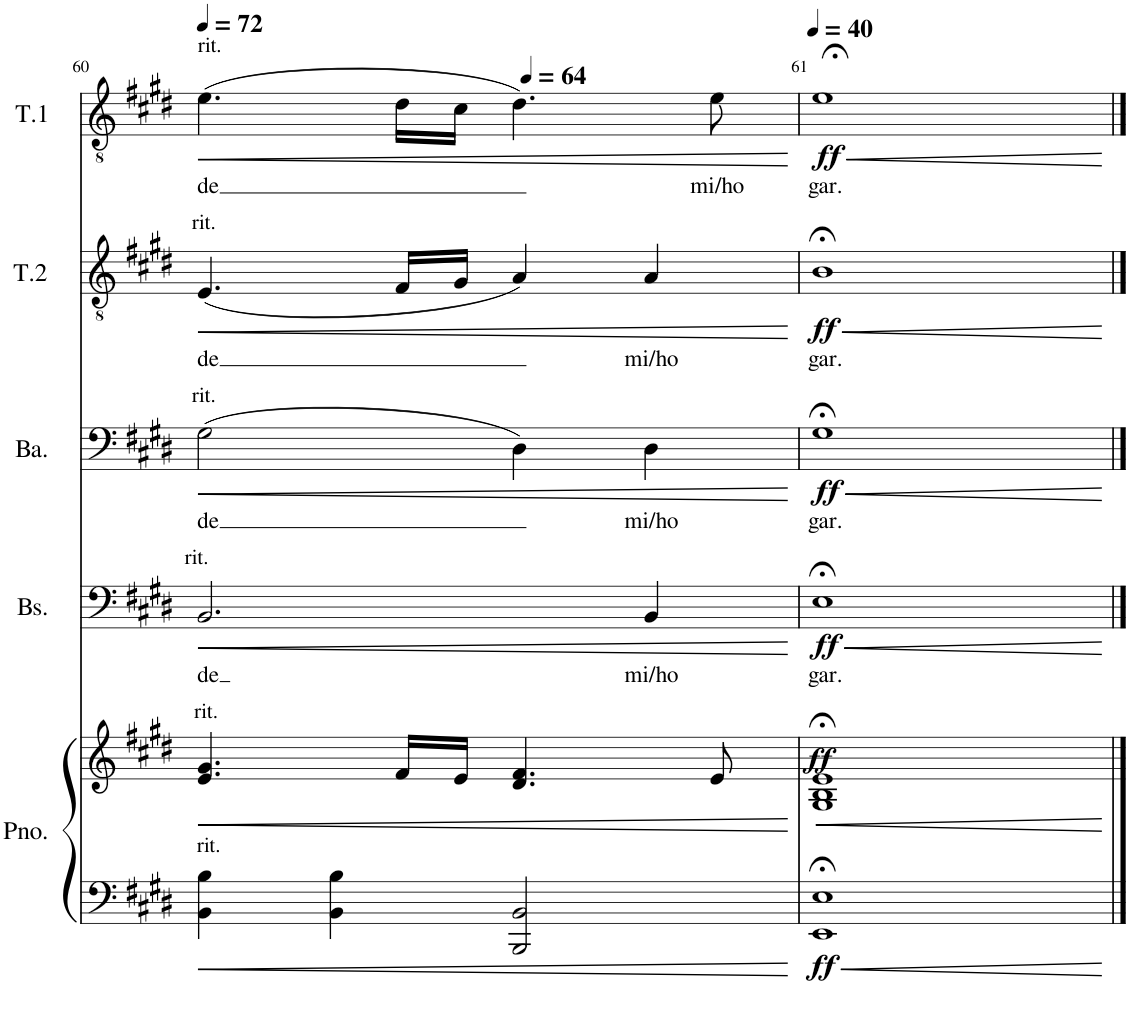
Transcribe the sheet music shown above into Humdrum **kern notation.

**kern	**kern	**dynam	**kern	**text	**dynam	**kern	**text	**dynam	**kern	**text	**dynam	**kern	**text	**dynam
*part5	*part5	*part5	*part4	*part4	*part4	*part3	*part3	*part3	*part2	*part2	*part2	*part1	*part1	*part1
*staff6	*staff5	*staff5/6	*staff4	*staff4	*staff4	*staff3	*staff3	*staff3	*staff2	*staff2	*staff2	*staff1	*staff1	*staff1
*I"Piano	*	*	*I"Bas	*	*	*I"Bariton	*	*	*I"Tenor 2	*	*	*I"Tenor 1	*	*
*I'Pno.	*	*	*I'Bs.	*	*	*I'Ba.	*	*	*I'T.2	*	*	*I'T.1	*	*
!!LO:PB:g=z
*clefF4	*clefG2	*	*clefF4	*	*	*clefF4	*	*	*clefGv2	*	*	*clefGv2	*	*
*k[f#c#g#d#]	*k[f#c#g#d#]	*	*k[f#c#g#d#]	*	*	*k[f#c#g#d#]	*	*	*k[f#c#g#d#]	*	*	*k[f#c#g#d#]	*	*
*M4/4	*M4/4	*	*M4/4	*	*	*M4/4	*	*	*M4/4	*	*	*M4/4	*	*
*MM72	*MM72	*	*MM72	*	*	*MM72	*	*	*MM72	*	*	*MM72	*	*
=60	=60	=60	=60	=60	=60	=60	=60	=60	=60	=60	=60	=60	=60	=60
!	!	!	!	!	!	!	!	!	!	!	!	!LO:TX:a:t=rit.	!	!
!	!	!	!	!	!	!	!	!	!LO:TX:a:t=rit.	!	!	!	!	!
!	!	!	!	!	!	!LO:TX:a:t=rit.	!	!	!	!	!	!	!	!
!	!	!	!LO:TX:a:t=rit.	!	!	!	!	!	!	!	!	!	!	!
!	!LO:TX:a:t=rit.	!	!	!	!	!	!	!	!	!	!	!	!	!
!LO:TX:a:t=rit.	!	!	!	!	!	!	!	!	!	!	!	!	!	!
!	!	!LO:HP:b	!	!LO:LY:b	!LO:HP:b	!	!LO:LY:b	!LO:HP:b	!	!LO:LY:b	!LO:HP:b	!	!LO:LY:b	!LO:HP:b
4BB\ 4B\	4.e/ 4.g#/	<	2.BB/	de	<	(2G#\	de	<	(4.E/	de	<	(4.e\	de	<
4BB\ 4B\	.	.	.	.	.	.	.	.	.	.	.	.	.	.
.	16f#/LL	.	.	.	.	.	.	.	16F#/LL	.	.	16d#\LL	.	.
.	16e/JJ	.	.	.	.	.	.	.	16G#/JJ	.	.	16c#\JJ	.	.
*	*	*	*	*	*	*	*	*	*	*	*	*MM64	*	*
2BBB/ 2BB/	4.d#/ 4.f#/	.	.	.	.	4D#\)	.	.	4A/)	.	.	4.d#\)	.	.
!	!	!	!	!LO:LY:b	!	!	!LO:LY:b	!	!	!LO:LY:b	!	!	!	!
.	.	.	4BB/	mi/ho	.	4D#\	mi/ho	.	4A/	mi/ho	.	.	.	.
!	!	!	!	!	!	!	!	!	!	!	!	!	!LO:LY:b	!
.	8e/	.	.	.	.	.	.	.	.	.	.	8e\	mi/ho	.
.	.	[	.	.	[	.	.	[	.	.	[	.	.	[
=61	=61	=61	=61	=61	=61	=61	=61	=61	=61	=61	=61	=61	=61	=61
*	*	*	*	*	*	*	*	*	*	*	*	*MM40	*	*
!	!	!LO:HP:b	!	!LO:LY:b	!LO:HP:b	!	!LO:LY:b	!LO:HP:b	!	!LO:LY:b	!LO:HP:b	!	!LO:LY:b	!LO:HP:b
!	!	!LO:DY:n=1:b=2	!	!	!	!	!	!	!	!	!	!	!	!
!	!	!LO:DY:n=2:a	!	!	!LO:DY:n=1:b	!	!	!LO:DY:n=1:b	!	!	!LO:DY:n=1:b	!	!	!LO:DY:n=1:b
1EE;< 1E;<	1G#;< 1B;< 1e;<	< ff ff	1E;<	gar.	< ff	1G#;<	gar.	< ff	1B;<	gar.	< ff	1e;<	gar.	< ff
.	.	[	.	.	[	.	.	[	.	.	[	.	.	[
==	==	==	==	==	==	==	==	==	==	==	==	==	==	==
*-	*-	*-	*-	*-	*-	*-	*-	*-	*-	*-	*-	*-	*-	*-
